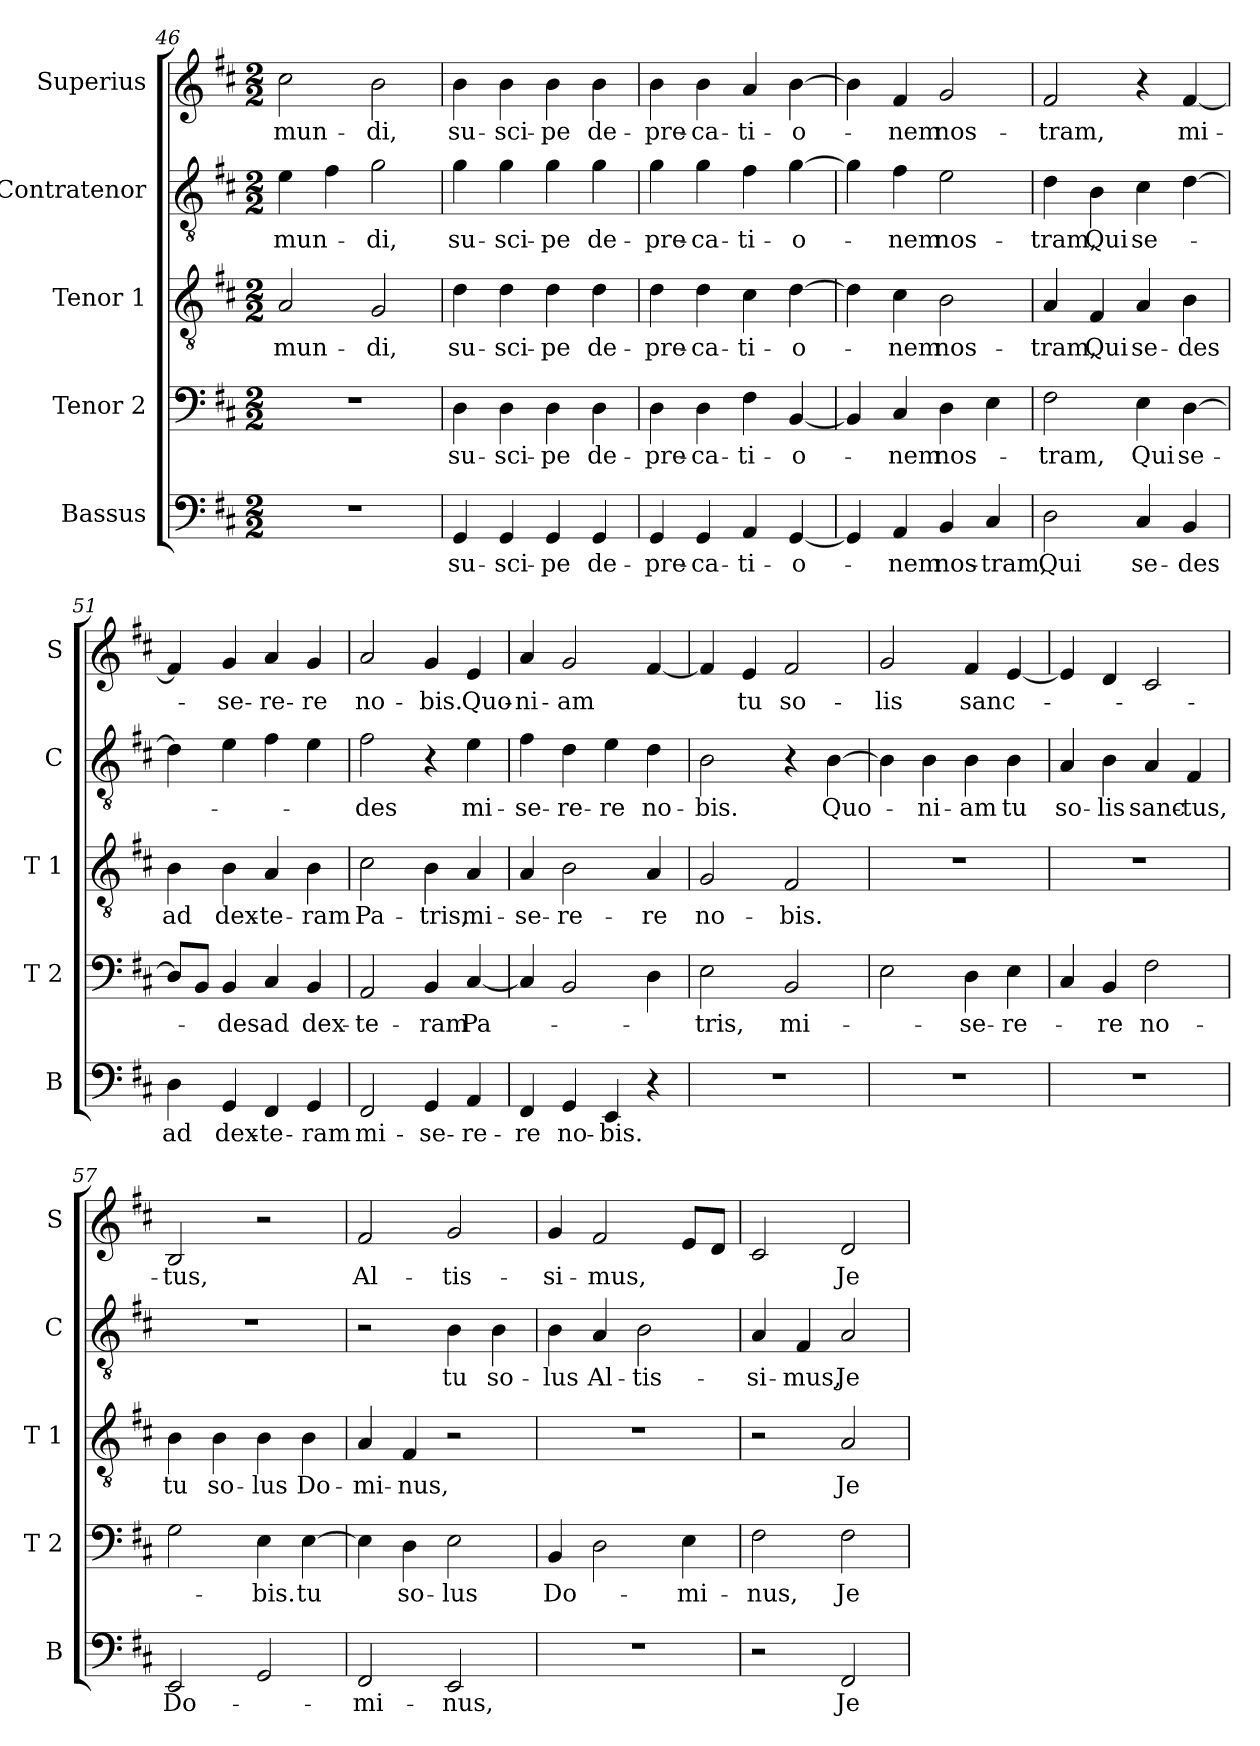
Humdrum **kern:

**kern	**text	**kern	**text	**kern	**text	**kern	**text	**kern	**text
*part5	*part5	*part4	*part4	*part3	*part3	*part2	*part2	*part1	*part1
*staff5	*staff5	*staff4	*staff4	*staff3	*staff3	*staff2	*staff2	*staff1	*staff1
*I"Bassus	*	*I"Tenor 2	*	*I"Tenor 1	*	*I"Contratenor	*	*I"Superius	*
*I'B	*	*I'T 2	*	*I'T 1	*	*I'C	*	*I'S	*
!!LO:LB:g=z
*clefF4	*	*clefF4	*	*clefGv2	*	*clefGv2	*	*clefG2	*
*k[f#c#]	*	*k[f#c#]	*	*k[f#c#]	*	*k[f#c#]	*	*k[f#c#]	*
*D:	*	*D:	*	*D:	*	*D:	*	*D:	*
*M2/2	*	*M2/2	*	*M2/2	*	*M2/2	*	*M2/2	*
=46	=46	=46	=46	=46	=46	=46	=46	=46	=46
!	!	!	!	!	!LO:LY:b	!	!LO:LY:b	!	!LO:LY:b
1r	.	1r	.	2A/	mun-	4e\	mun-	2cc#\	mun-
.	.	.	.	.	.	4f#\	.	.	.
!	!	!	!	!	!LO:LY:b	!	!LO:LY:b	!	!LO:LY:b
.	.	.	.	2G/	-di,	2g\	-di,	2b\	-di,
=47	=47	=47	=47	=47	=47	=47	=47	=47	=47
!	!LO:LY:b	!	!LO:LY:b	!	!LO:LY:b	!	!LO:LY:b	!	!LO:LY:b
4GG/	su-	4D\	su-	4d\	su-	4g\	su-	4b\	su-
!	!LO:LY:b	!	!LO:LY:b	!	!LO:LY:b	!	!LO:LY:b	!	!LO:LY:b
4GG/	-sci-	4D\	-sci-	4d\	-sci-	4g\	-sci-	4b\	-sci-
!	!LO:LY:b	!	!LO:LY:b	!	!LO:LY:b	!	!LO:LY:b	!	!LO:LY:b
4GG/	-pe	4D\	-pe	4d\	-pe	4g\	-pe	4b\	-pe
!	!LO:LY:b	!	!LO:LY:b	!	!LO:LY:b	!	!LO:LY:b	!	!LO:LY:b
4GG/	de-	4D\	de-	4d\	de-	4g\	de-	4b\	de-
=48	=48	=48	=48	=48	=48	=48	=48	=48	=48
!	!LO:LY:b	!	!LO:LY:b	!	!LO:LY:b	!	!LO:LY:b	!	!LO:LY:b
4GG/	-pre-	4D\	-pre-	4d\	-pre-	4g\	-pre-	4b\	-pre-
!	!LO:LY:b	!	!LO:LY:b	!	!LO:LY:b	!	!LO:LY:b	!	!LO:LY:b
4GG/	-ca-	4D\	-ca-	4d\	-ca-	4g\	-ca-	4b\	-ca-
!	!LO:LY:b	!	!LO:LY:b	!	!LO:LY:b	!	!LO:LY:b	!	!LO:LY:b
4AA/	-ti-	4F#\	-ti-	4c#\	-ti-	4f#\	-ti-	4a/	-ti-
!	!LO:LY:b	!	!LO:LY:b	!	!LO:LY:b	!	!LO:LY:b	!	!LO:LY:b
[4GG/	-o-	[4BB/	-o-	[4d\	-o-	[4g\	-o-	[4b\	-o-
=49	=49	=49	=49	=49	=49	=49	=49	=49	=49
4GG/]	.	4BB/]	.	4d\]	.	4g\]	.	4b\]	.
!	!LO:LY:b	!	!LO:LY:b	!	!LO:LY:b	!	!LO:LY:b	!	!LO:LY:b
4AA/	-nem	4C#/	-nem	4c#\	-nem	4f#\	-nem	4f#/	-nem
!	!LO:LY:b	!	!LO:LY:b	!	!LO:LY:b	!	!LO:LY:b	!	!LO:LY:b
4BB/	nos-	4D\	nos-	2B\	nos-	2e\	nos-	2g/	nos-
!	!LO:LY:b	!	!	!	!	!	!	!	!
4C#/	-tram,	4E\	.	.	.	.	.	.	.
=50	=50	=50	=50	=50	=50	=50	=50	=50	=50
!	!LO:LY:b	!	!LO:LY:b	!	!LO:LY:b	!	!LO:LY:b	!	!LO:LY:b
2D\	Qui	2F#\	-tram,	4A/	-tram,	4d\	-tram,	2f#/	-tram,
!	!	!	!	!	!LO:LY:b	!	!LO:LY:b	!	!
.	.	.	.	4F#/	Qui	4B\	Qui	.	.
!	!LO:LY:b	!	!LO:LY:b	!	!LO:LY:b	!	!LO:LY:b	!	!
4C#/	se-	4E\	Qui	4A/	se-	4c#\	se-	4r	.
!	!LO:LY:b	!	!LO:LY:b	!	!LO:LY:b	!	!	!	!LO:LY:b
4BB/	-des	[4D\	se-	4B\	-des	[4d\	.	[4f#/	mi-
=51	=51	=51	=51	=51	=51	=51	=51	=51	=51
!	!LO:LY:b	!	!	!	!LO:LY:b	!	!	!	!
4D\	ad	8D/L]	.	4B\	ad	4d\]	.	4f#/]	.
.	.	8BB/J	.	.	.	.	.	.	.
!	!LO:LY:b	!	!LO:LY:b	!	!LO:LY:b	!	!	!	!LO:LY:b
4GG/	dex-	4BB/	-des	4B\	dex-	4e\	.	4g/	-se-
!	!LO:LY:b	!	!LO:LY:b	!	!LO:LY:b	!	!	!	!LO:LY:b
4FF#/	-te-	4C#/	ad	4A/	-te-	4f#\	.	4a/	-re-
!	!LO:LY:b	!	!LO:LY:b	!	!LO:LY:b	!	!	!	!LO:LY:b
4GG/	-ram	4BB/	dex-	4B\	-ram	4e\	.	4g/	-re
!!LO:LB:g=z
=52	=52	=52	=52	=52	=52	=52	=52	=52	=52
!	!LO:LY:b	!	!LO:LY:b	!	!LO:LY:b	!	!LO:LY:b	!	!LO:LY:b
2FF#/	mi-	2AA/	-te-	2c#\	Pa-	2f#\	-des	2a/	no-
!	!LO:LY:b	!	!LO:LY:b	!	!LO:LY:b	!	!	!	!LO:LY:b
4GG/	-se-	4BB/	-ram	4B\	-tris,	4r	.	4g/	-bis.
!	!LO:LY:b	!	!LO:LY:b	!	!LO:LY:b	!	!LO:LY:b	!	!LO:LY:b
4AA/	-re-	[4C#/	Pa-	4A/	mi-	4e\	mi-	4e/	Quo-
=53	=53	=53	=53	=53	=53	=53	=53	=53	=53
!	!LO:LY:b	!	!	!	!LO:LY:b	!	!LO:LY:b	!	!LO:LY:b
4FF#/	-re	4C#/]	.	4A/	-se-	4f#\	-se-	4a/	-ni-
!	!LO:LY:b	!	!	!	!LO:LY:b	!	!LO:LY:b	!	!LO:LY:b
4GG/	no-	2BB/	.	2B\	-re-	4d\	-re-	2g/	-am
!	!LO:LY:b	!	!	!	!	!	!LO:LY:b	!	!
4EE/	-bis.	.	.	.	.	4e\	-re	.	.
!	!	!	!	!	!LO:LY:b	!	!LO:LY:b	!	!
4r	.	4D\	.	4A/	-re	4d\	no-	[4f#/	.
=54	=54	=54	=54	=54	=54	=54	=54	=54	=54
!	!	!	!LO:LY:b	!	!LO:LY:b	!	!LO:LY:b	!	!
1r	.	2E\	-tris,	2G/	no-	2B\	-bis.	4f#/]	.
!	!	!	!	!	!	!	!	!	!LO:LY:b
.	.	.	.	.	.	.	.	4e/	tu
!	!	!	!LO:LY:b	!	!LO:LY:b	!	!	!	!LO:LY:b
.	.	2BB/	mi-	2F#/	-bis.	4r	.	2f#/	so-
!	!	!	!	!	!	!	!LO:LY:b	!	!
.	.	.	.	.	.	[4B\	Quo-	.	.
=55	=55	=55	=55	=55	=55	=55	=55	=55	=55
!	!	!	!	!	!	!	!	!	!LO:LY:b
1r	.	2E\	.	1r	.	4B\]	.	2g/	-lis
!	!	!	!	!	!	!	!LO:LY:b	!	!
.	.	.	.	.	.	4B\	-ni-	.	.
!	!	!	!LO:LY:b	!	!	!	!LO:LY:b	!	!LO:LY:b
.	.	4D\	-se-	.	.	4B\	-am	4f#/	sanc-
!	!	!	!LO:LY:b	!	!	!	!LO:LY:b	!	!
.	.	4E\	-re-	.	.	4B\	tu	[4e/	.
=56	=56	=56	=56	=56	=56	=56	=56	=56	=56
!	!	!	!	!	!	!	!LO:LY:b	!	!
1r	.	4C#/	.	1r	.	4A/	so-	4e/]	.
!	!	!	!LO:LY:b	!	!	!	!LO:LY:b	!	!
.	.	4BB/	-re	.	.	4B\	-lis	4d/	.
!	!	!	!LO:LY:b	!	!	!	!LO:LY:b	!	!
.	.	2F#\	no-	.	.	4A/	sanc-	2c#/	.
!	!	!	!	!	!	!	!LO:LY:b	!	!
.	.	.	.	.	.	4F#/	-tus,	.	.
=57	=57	=57	=57	=57	=57	=57	=57	=57	=57
!	!LO:LY:b	!	!	!	!LO:LY:b	!	!	!	!LO:LY:b
2EE/	Do-	2G\	.	4B\	tu	1r	.	2B/	-tus,
!	!	!	!	!	!LO:LY:b	!	!	!	!
.	.	.	.	4B\	so-	.	.	.	.
!	!	!	!LO:LY:b	!	!LO:LY:b	!	!	!	!
2GG/	.	4E\	-bis.	4B\	-lus	.	.	2r	.
!	!	!	!LO:LY:b	!	!LO:LY:b	!	!	!	!
.	.	[4E\	tu	4B\	Do-	.	.	.	.
!!LO:PB:g=z
=58	=58	=58	=58	=58	=58	=58	=58	=58	=58
!	!LO:LY:b	!	!	!	!LO:LY:b	!	!	!	!LO:LY:b
2FF#/	-mi-	4E\]	.	4A/	-mi-	2r	.	2f#/	Al-
!	!	!	!LO:LY:b	!	!LO:LY:b	!	!	!	!
.	.	4D\	so-	4F#/	-nus,	.	.	.	.
!	!LO:LY:b	!	!LO:LY:b	!	!	!	!LO:LY:b	!	!LO:LY:b
2EE/	-nus,	2E\	-lus	2r	.	4B\	tu	2g/	-tis-
!	!	!	!	!	!	!	!LO:LY:b	!	!
.	.	.	.	.	.	4B\	so-	.	.
=59	=59	=59	=59	=59	=59	=59	=59	=59	=59
!	!	!	!LO:LY:b	!	!	!	!LO:LY:b	!	!LO:LY:b
1r	.	4BB/	Do-	1r	.	4B\	-lus	4g/	-si-
!	!	!	!	!	!	!	!LO:LY:b	!	!LO:LY:b
.	.	2D\	.	.	.	4A/	Al-	2f#/	-mus,
!	!	!	!	!	!	!	!LO:LY:b	!	!
.	.	.	.	.	.	2B\	-tis-	.	.
!	!	!	!LO:LY:b	!	!	!	!	!	!
.	.	4E\	-mi-	.	.	.	.	8e/L	.
.	.	.	.	.	.	.	.	8d/J	.
=60	=60	=60	=60	=60	=60	=60	=60	=60	=60
!	!	!	!LO:LY:b	!	!	!	!LO:LY:b	!	!
2r	.	2F#\	-nus,	2r	.	4A/	-si-	2c#/	.
!	!	!	!	!	!	!	!LO:LY:b	!	!
.	.	.	.	.	.	4F#/	-mus,	.	.
!	!LO:LY:b	!	!LO:LY:b	!	!LO:LY:b	!	!LO:LY:b	!	!LO:LY:b
2FF#/	Je-	2F#\	Je-	2A/	Je-	2A/	Je-	2d/	Je-
=	=	=	=	=	=	=	=	=	=
*-	*-	*-	*-	*-	*-	*-	*-	*-	*-
